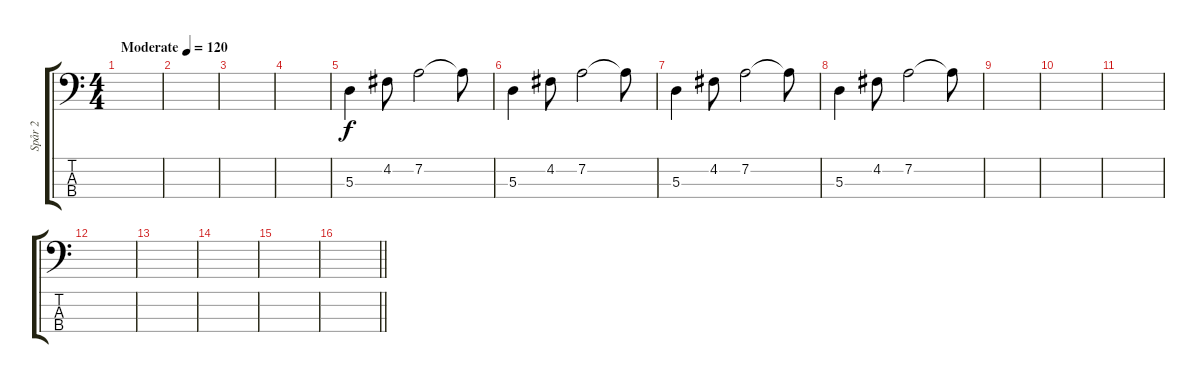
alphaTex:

\track ("Spår 2" "Spår 2") {instrument electricbassfinger}
\staff {score tabs}
\tuning (G2 D2 A1 E1) {hide}
\ts (4 4)
\tempo (120 "Moderate")
\clef f4
\ks c
|
|
|
|
5.3.4 4.2.8 7.2.2 7.2{t}.8 |
5.3.4 4.2.8 7.2.2 7.2{t}.8 |
5.3.4 4.2.8 7.2.2 7.2{t}.8 |
5.3.4 4.2.8 7.2.2 7.2{t}.8 |
|
|
|
|
|
|
|
\barLineRight lightlight
